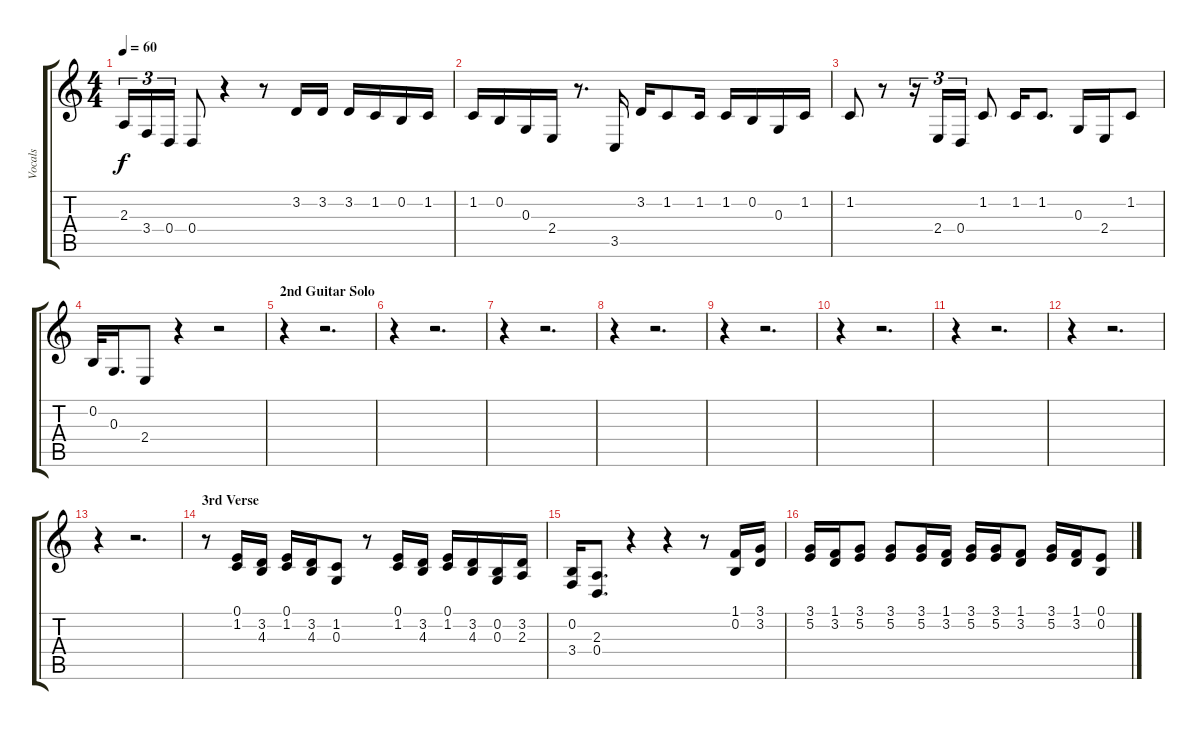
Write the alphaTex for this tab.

\track ("Vocals" "Vocals") {instrument sopranosax}
\staff {score tabs}
\tuning (E4 B3 G3 D3 A2 E2) {hide}
\ts (4 4)
\tempo 60
\clef g2
\ks c
2.3.16{tu (3 2) dy f} 3.4.16{tu (3 2)} 0.4.16{tu (3 2)} 0.4.8 r.4 r.8 3.2.16 3.2.16 3.2.16 1.2.16 0.2.16 1.2.16 |
1.2.16 0.2.16 0.3.16 2.4.16 r.8{d} 3.5.16 3.2.16 1.2.8 1.2.16 1.2.16 0.2.16 0.3.16 1.2.16 |
1.2.8 r.8 r.16{tu (3 2)} 2.4.16{tu (3 2)} 0.4.16{tu (3 2)} 1.2.8 1.2.16 1.2.8{d} 0.3.16 2.4.16 1.2.8 |
0.2.32 0.3.16{d} 2.4.8 r.4 r.2 |
\section ("" "2nd Guitar Solo")
r.4 r.2{d} |
r.4 r.2{d} |
r.4 r.2{d} |
r.4 r.2{d} |
r.4 r.2{d} |
r.4 r.2{d} |
r.4 r.2{d} |
r.4 r.2{d} |
r.4 r.2{d} |
\section ("" "3rd Verse")
r.8 (0.1 1.2).16 (3.2 4.3).16 (0.1 1.2).16 (3.2 4.3).16 (1.2 0.3).8 r.8 (0.1 1.2).16 (3.2 4.3).16 (0.1 1.2).16 (3.2 4.3).16 (0.2 0.3).16 (3.2 2.3).16 |
(0.2 3.4).16 (2.3 0.4).8{d} r.4 r.4 r.8 (1.1 0.2).16 (3.1 3.2).16 |
(3.1 5.2).16 (1.1 3.2).16 (3.1 5.2).8 (3.1 5.2).8 (3.1 5.2).16 (1.1 3.2).16 (3.1 5.2).16 (3.1 5.2).16 (1.1 3.2).8 (3.1 5.2).16 (1.1 3.2).16 (0.1 0.2).8
